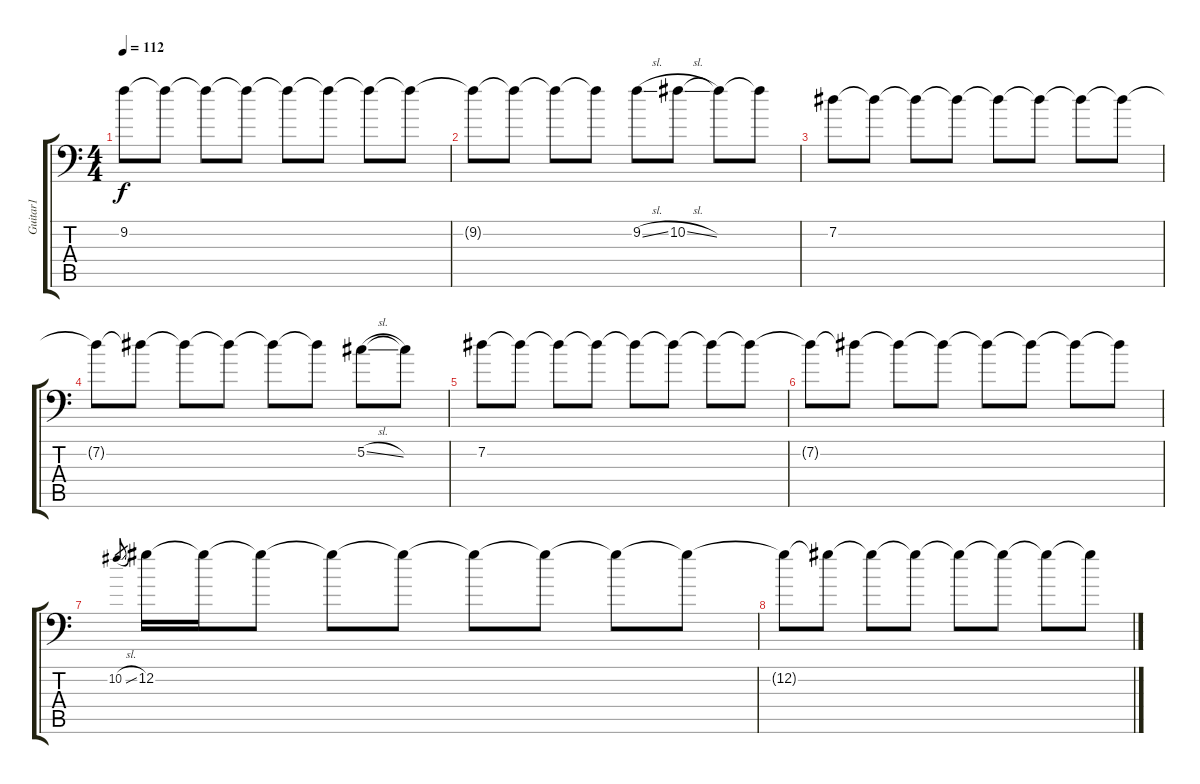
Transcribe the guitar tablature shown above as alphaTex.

\track ("Guitar1" "Guitar1") {instrument overdrivenguitar}
\staff {score tabs}
\tuning (B3 Ab3 E3 B2 Eb2 Bb1) {hide}
\ts (4 4)
\tempo 112
\clef f4
\ks c
9.2.8{dy f} 9.2{t}.8 9.2{t}.8 9.2{t}.8 9.2{t}.8 9.2{t}.8 9.2{t}.8 9.2{t}.8 |
9.2{t}.8 9.2{t}.8 9.2{t}.8 9.2{t}.8 9.2{sl}.8 10.2{sl}.8 10.2{t}.8 10.2{t}.8 |
7.2.8 7.2{t}.8 7.2{t}.8 7.2{t}.8 7.2{t}.8 7.2{t}.8 7.2{t}.8 7.2{t}.8 |
7.2{t}.8 7.2{t}.8 7.2{t}.8 7.2{t}.8 7.2{t}.8 7.2{t}.8 5.2{sl}.8 5.2{t}.8 |
7.2.8 7.2{t}.8 7.2{t}.8 7.2{t}.8 7.2{t}.8 7.2{t}.8 7.2{t}.8 7.2{t}.8 |
7.2{t}.8 7.2{t}.8 7.2{t}.8 7.2{t}.8 7.2{t}.8 7.2{t}.8 7.2{t}.8 7.2{t}.8 |
10.2{sl}.8{gr} 12.2.16 12.2{t}.16 12.2{t}.8 12.2{t}.8 12.2{t}.8 12.2{t}.8 12.2{t}.8 12.2{t}.8 12.2{t}.8 |
12.2{t}.8 12.2{t}.8 12.2{t}.8 12.2{t}.8 12.2{t}.8 12.2{t}.8 12.2{t}.8 12.2{t}.8
